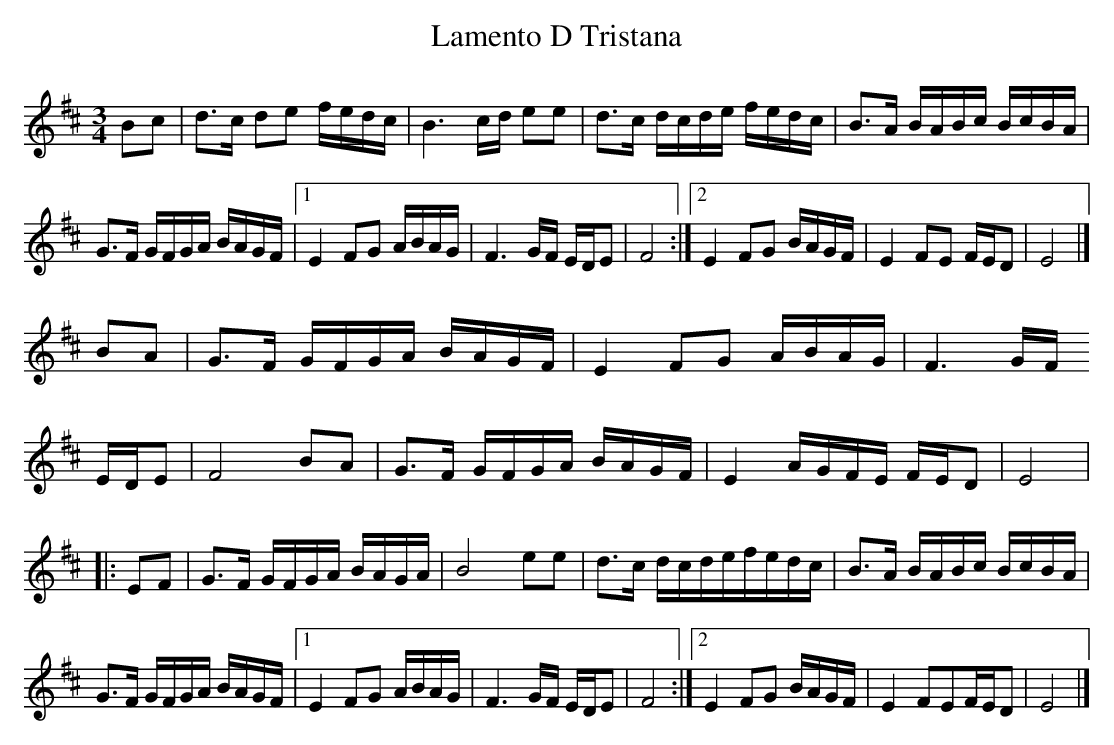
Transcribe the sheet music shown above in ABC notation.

X:1
T:Lamento D Tristana
L:1/8
M:3/4
K:D
Bc|d3/2c/2 de f/2e/2d/2c/2|B3c/2d/2 ee|\
d3/2c/2 d/2c/2d/2e/2 f/2e/2d/2c/2|B3/2A/2 B/2A/2B/2c/2 B/2c/2B/2A/2|
G3/2F/2 G/2F/2G/2A/2 B/2A/2G/2F/2|1E2FG A/2B/2A/2G/2|\
F3G/2F/2 E/2D/2E|F4:|2E2FG B/2A/2G/2F/2|E2FE F/2E/2D|E4|]
BA|G3/2F/2 G/2F/2G/2A/2 B/2A/2G/2F/2|E2FG A/2B/2A/2G/2|F3G/2F/2
E/2D/2E|F4BA|G3/2F/2 G/2F/2G/2A/2 B/2A/2G/2F/2|E2A/2G/2F/2E/2 F/2E/2D|E4|
|:EF|G3/2F/2 G/2F/2G/2A/2 B/2A/2G/2A/2|B4ee|d3/2c/2 d/2c/2d/2e/2f/2e/2d/2c/2|\
B3/2A/2 B/2A/2B/2c/2 B/2c/2B/2A/2|G3/2F/2 G/2F/2G/2A/2 B/2A/2G/2F/2|1\
E2FG A/2B/2A/2G/2|F3G/2F/2 E/2D/2E|F4:|2E2FG B/2A/2G/2F/2|E2FEF/2E/2D|E4|]
